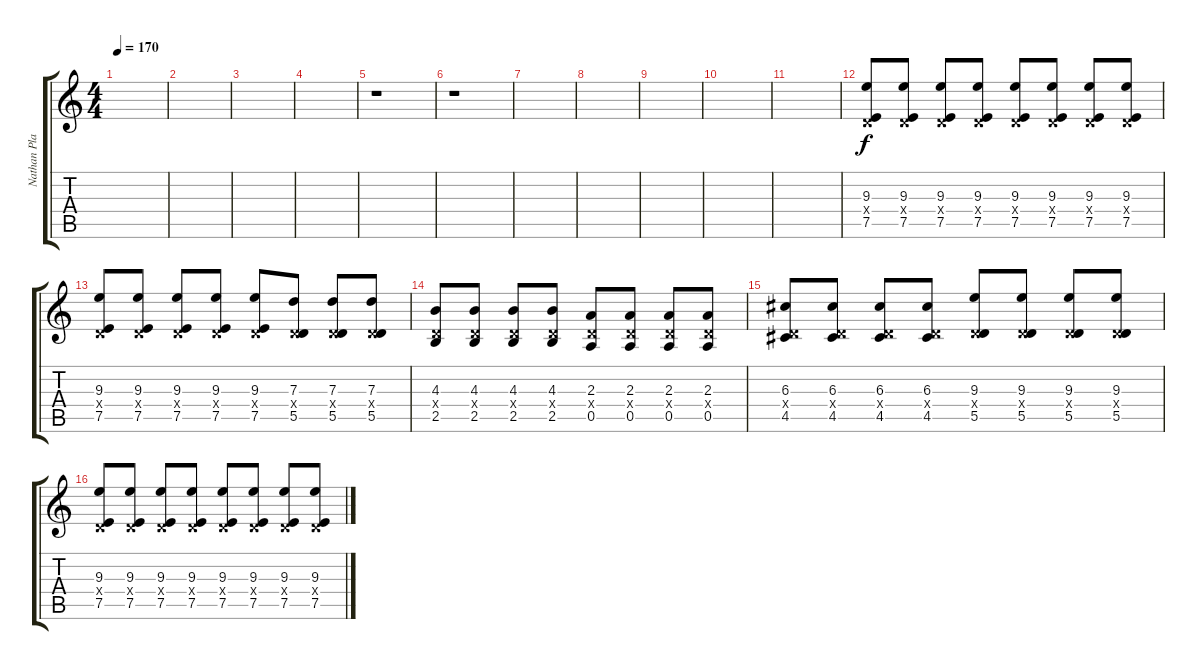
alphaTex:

\track ("Nathan Plaing another guitar" "Nathan Pla") {instrument distortionguitar}
\staff {score tabs}
\tuning (E4 B3 G3 D3 A2 E2) {hide}
\ts (4 4)
\tempo 170
\clef g2
\ks c
|
|
|
|
r.1 |
r.1 |
|
|
|
|
|
(9.3 0.4{x} 7.5).8{dy f} (9.3 0.4{x} 7.5).8 (9.3 0.4{x} 7.5).8 (9.3 0.4{x} 7.5).8 (9.3 0.4{x} 7.5).8 (9.3 0.4{x} 7.5).8 (9.3 0.4{x} 7.5).8 (9.3 0.4{x} 7.5).8 |
(9.3 0.4{x} 7.5).8 (9.3 0.4{x} 7.5).8 (9.3 0.4{x} 7.5).8 (9.3 0.4{x} 7.5).8 (9.3 0.4{x} 7.5).8 (7.3 0.4{x} 5.5).8 (7.3 0.4{x} 5.5).8 (7.3 0.4{x} 5.5).8 |
(4.3 0.4{x} 2.5).8 (4.3 0.4{x} 2.5).8 (4.3 0.4{x} 2.5).8 (4.3 0.4{x} 2.5).8 (2.3 0.4{x} 0.5).8 (2.3 0.4{x} 0.5).8 (2.3 0.4{x} 0.5).8 (2.3 0.4{x} 0.5).8 |
(6.3 0.4{x} 4.5).8 (6.3 0.4{x} 4.5).8 (6.3 0.4{x} 4.5).8 (6.3 0.4{x} 4.5).8 (9.3 0.4{x} 5.5).8 (9.3 0.4{x} 5.5).8 (9.3 0.4{x} 5.5).8 (9.3 0.4{x} 5.5).8 |
(9.3 0.4{x} 7.5).8 (9.3 0.4{x} 7.5).8 (9.3 0.4{x} 7.5).8 (9.3 0.4{x} 7.5).8 (9.3 0.4{x} 7.5).8 (9.3 0.4{x} 7.5).8 (9.3 0.4{x} 7.5).8 (9.3 0.4{x} 7.5).8
